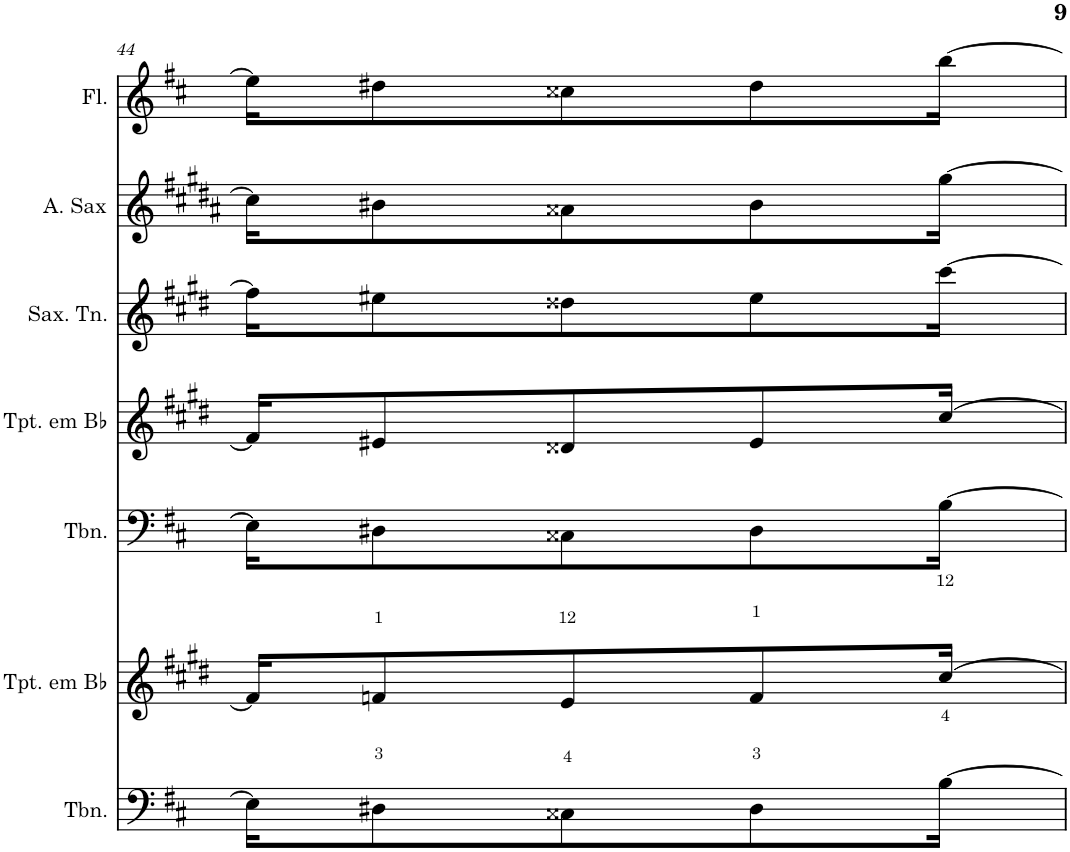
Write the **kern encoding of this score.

**kern	**kern	**kern	**kern	**kern	**kern	**kern
*part7	*part6	*part5	*part4	*part3	*part2	*part1
*staff7	*staff6	*staff5	*staff4	*staff3	*staff2	*staff1
*I"Trombone	*I"Trompete em Bb	*I"Trombone	*I"Trompete em Bb	*I"Saxofone Tenor	*I"Saxofone Alto	*I"Flauta Transversal
*I'Tbn.	*I'Tpt. em Bb	*I'Tbn.	*I'Tpt. em Bb	*I'Sax. Tn.	*	*I'Fl.
*clefF4	*clefG2	*clefF4	*clefG2	*clefG2	*clefG2	*clefG2
*	*Trd1c2	*	*Trd1c2	*Trd8c14	*Trd5c9	*
*k[f#c#]	*k[f#c#g#d#]	*k[f#c#]	*k[f#c#g#d#]	*k[f#c#g#d#]	*k[f#c#g#d#a#]	*k[f#c#]
*M2/4	*M2/4	*M2/4	*M2/4	*M2/4	*M2/4	*M2/4
=43	=43	=43	=43	=43	=43	=43
8r	8r	8r	8r	8r	8r	8r
16r	16r	16r	16r	16r	16r	16r
[16F#\	[16g#\	[16F#\	[16g#\	[16gg#\	[16dd#\	[16ff#\
16F#\KL]	16g#/KL]	16F#\KL]	16g#/KL]	16gg#\KL]	16dd#\KL]	16ff#\KL]
8E\	8f#/	8E\	8f#/	8ff#\	8cc#\	8ee\
[16E\Jk	[16f#/Jk	[16E\Jk	[16f#/Jk	[16ff#\Jk	[16cc#\Jk	[16ee\Jk
=	=	=	=	=	=	=
*-	*-	*-	*-	*-	*-	*-
